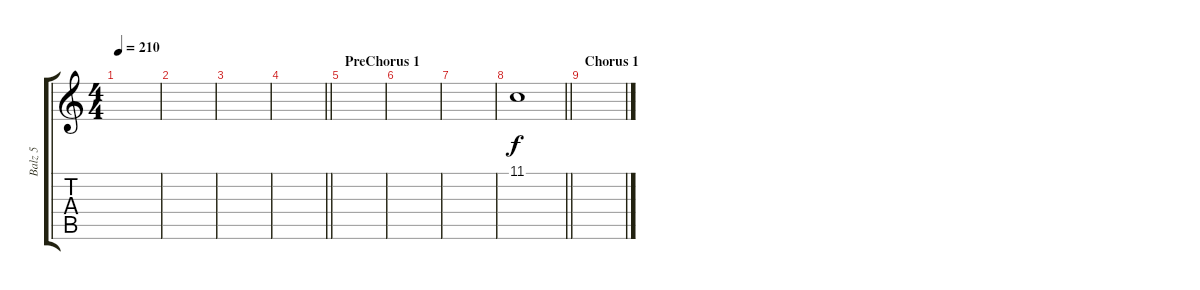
\track ("Balz 5" "Balz 5") {instrument reversecymbal}
\staff {score tabs}
\tuning (Db4 Ab3 E3 B2 Gb2 B1) {hide}
\ts (4 4)
\tempo 210
\clef g2
\ks c
|
|
|
\barLineRight lightlight
|
\section ("" "PreChorus 1")
|
|
|
\barLineRight lightlight
11.1.1 |
\section ("" "Chorus 1")
